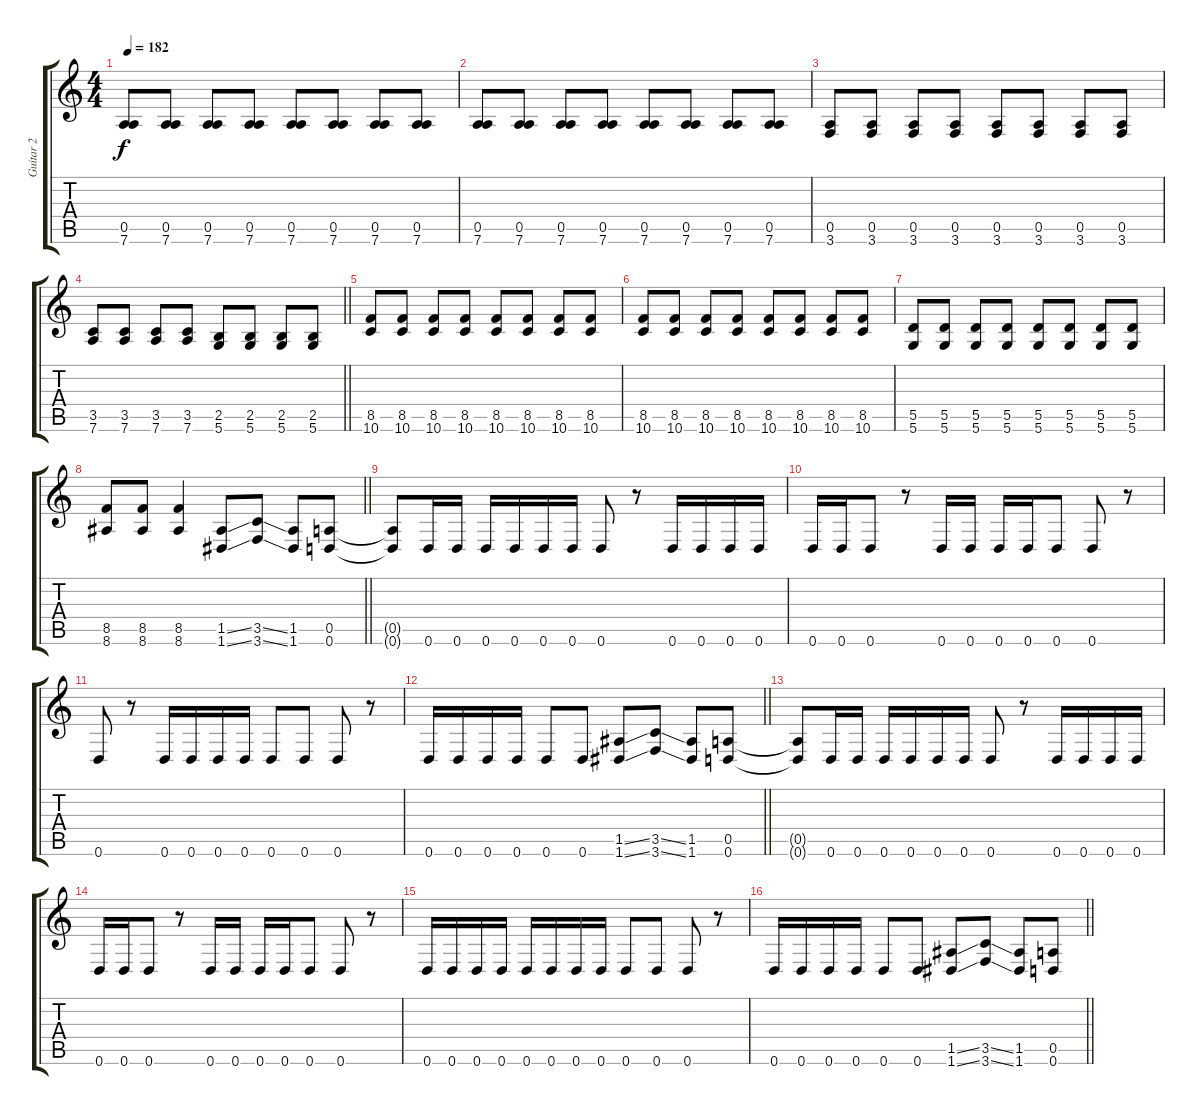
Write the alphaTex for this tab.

\track ("Guitar 2" "Guitar 2") {instrument distortionguitar}
\staff {score tabs}
\tuning (E4 B3 G3 D3 A2 D2) {hide}
\ts (4 4)
\tempo 182
\clef g2
\ks c
(0.5 7.6).8{dy f} (0.5 7.6).8 (0.5 7.6).8 (0.5 7.6).8 (0.5 7.6).8 (0.5 7.6).8 (0.5 7.6).8 (0.5 7.6).8 |
(0.5 7.6).8 (0.5 7.6).8 (0.5 7.6).8 (0.5 7.6).8 (0.5 7.6).8 (0.5 7.6).8 (0.5 7.6).8 (0.5 7.6).8 |
(0.5 3.6).8 (0.5 3.6).8 (0.5 3.6).8 (0.5 3.6).8 (0.5 3.6).8 (0.5 3.6).8 (0.5 3.6).8 (0.5 3.6).8 |
\barLineRight lightlight
(3.5 7.6).8 (3.5 7.6).8 (3.5 7.6).8 (3.5 7.6).8 (2.5 5.6).8 (2.5 5.6).8 (2.5 5.6).8 (2.5 5.6).8 |
(8.5 10.6).8 (8.5 10.6).8 (8.5 10.6).8 (8.5 10.6).8 (8.5 10.6).8 (8.5 10.6).8 (8.5 10.6).8 (8.5 10.6).8 |
(8.5 10.6).8 (8.5 10.6).8 (8.5 10.6).8 (8.5 10.6).8 (8.5 10.6).8 (8.5 10.6).8 (8.5 10.6).8 (8.5 10.6).8 |
(5.5 5.6).8 (5.5 5.6).8 (5.5 5.6).8 (5.5 5.6).8 (5.5 5.6).8 (5.5 5.6).8 (5.5 5.6).8 (5.5 5.6).8 |
\barLineRight lightlight
(8.5 8.6).8 (8.5 8.6).8 (8.5 8.6).4 (1.5{ss} 1.6{ss}).8 (3.5{ss} 3.6{ss}).8 (1.5 1.6).8 (0.5 0.6).8 |
\section ("" "")
(0.5{t} 0.6{t}).8 0.6.16 0.6.16 0.6.16 0.6.16 0.6.16 0.6.16 0.6.8 r.8 0.6.16 0.6.16 0.6.16 0.6.16 |
0.6.16 0.6.16 0.6.8 r.8 0.6.16 0.6.16 0.6.16 0.6.16 0.6.8 0.6.8 r.8 |
0.6.8 r.8 0.6.16 0.6.16 0.6.16 0.6.16 0.6.8 0.6.8 0.6.8 r.8 |
\barLineRight lightlight
0.6.16 0.6.16 0.6.16 0.6.16 0.6.8 0.6.8 (1.5{ss} 1.6{ss}).8 (3.5{ss} 3.6{ss}).8 (1.5 1.6).8 (0.5 0.6).8 |
(0.5{t} 0.6{t}).8 0.6.16 0.6.16 0.6.16 0.6.16 0.6.16 0.6.16 0.6.8 r.8 0.6.16 0.6.16 0.6.16 0.6.16 |
0.6.16 0.6.16 0.6.8 r.8 0.6.16 0.6.16 0.6.16 0.6.16 0.6.8 0.6.8 r.8 |
0.6.16 0.6.16 0.6.16 0.6.16 0.6.16 0.6.16 0.6.16 0.6.16 0.6.8 0.6.8 0.6.8 r.8 |
\barLineRight lightlight
0.6.16 0.6.16 0.6.16 0.6.16 0.6.8 0.6.8 (1.5{ss} 1.6{ss}).8 (3.5{ss} 3.6{ss}).8 (1.5 1.6).8 (0.5 0.6).8
